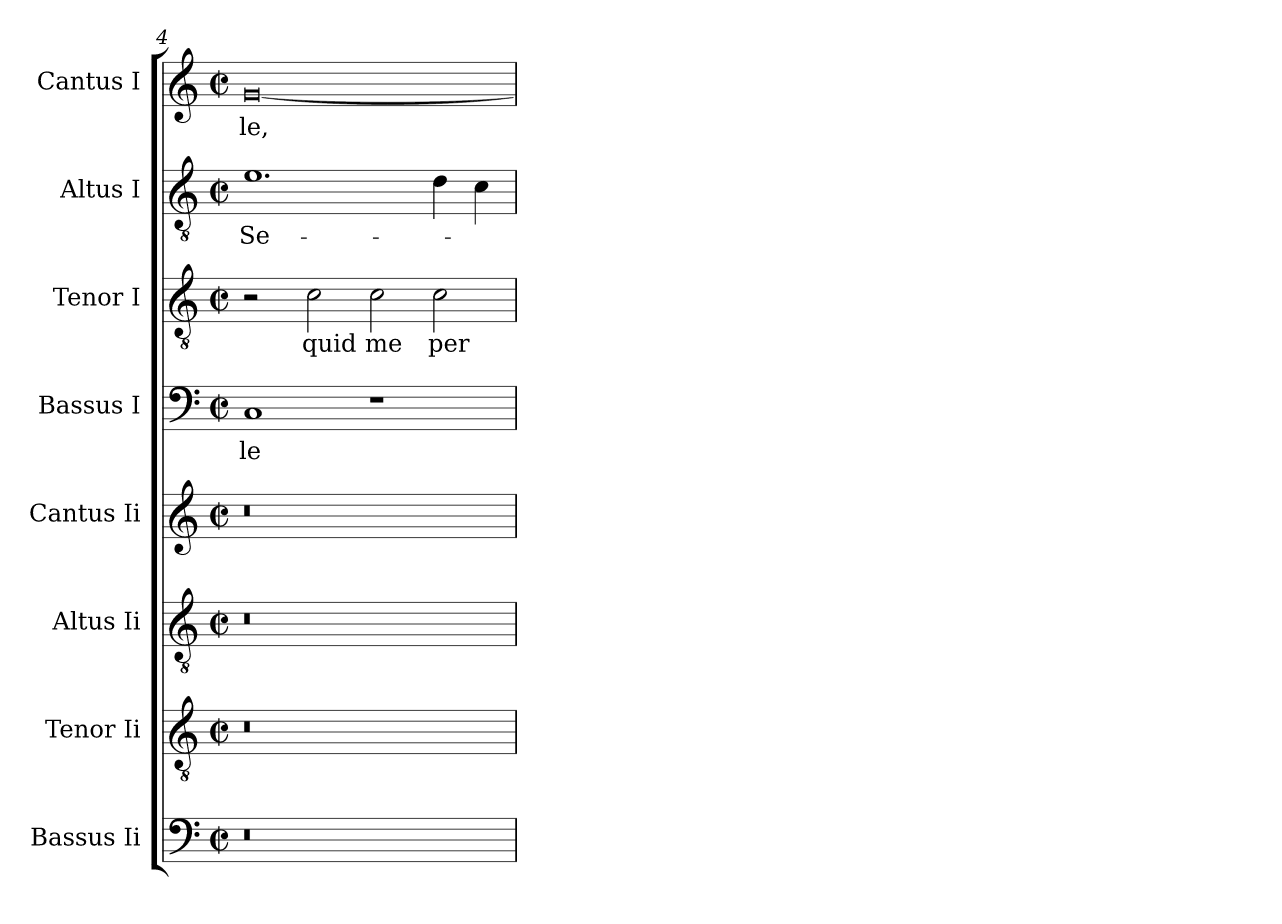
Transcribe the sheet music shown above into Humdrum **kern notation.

**kern	**kern	**kern	**kern	**kern	**text	**kern	**text	**kern	**text	**kern	**text
*part8	*part7	*part6	*part5	*part4	*part4	*part3	*part3	*part2	*part2	*part1	*part1
*staff8	*staff7	*staff6	*staff5	*staff4	*staff4	*staff3	*staff3	*staff2	*staff2	*staff1	*staff1
*I"Bassus Ii	*I"Tenor Ii	*I"Altus Ii	*I"Cantus Ii	*I"Bassus I	*	*I"Tenor I	*	*I"Altus I	*	*I"Cantus I	*
*clefF4	*clefGv2	*clefGv2	*clefG2	*clefF4	*	*clefGv2	*	*clefGv2	*	*clefG2	*
*M2/2	*M2/2	*M2/2	*M2/2	*M2/2	*	*M2/2	*	*M2/2	*	*M2/2	*
*met(c|)	*met(c|)	*met(c|)	*met(c|)	*met(c|)	*	*met(c|)	*	*met(c|)	*	*met(c|)	*
=4	=4	=4	=4	=4	=4	=4	=4	=4	=4	=4	=4
!	!	!	!	!	!LO:LY:b:cj	!	!	!	!LO:LY:b:cj	!	!LO:LY:b:cj
0r	0r	0r	0r	1C	-le	2r	.	1.e	-Se-	[<0g	-le,
!	!	!	!	!	!	!	!LO:LY:b:cj	!	!	!	!
.	.	.	.	.	.	2c\	quid	.	.	.	.
!	!	!	!	!	!	!	!LO:LY:b:cj	!	!	!	!
.	.	.	.	1r	.	2c\	me	.	.	.	.
!	!	!	!	!	!	!	!LO:LY:b:cj	!	!	!	!
.	.	.	.	.	.	2c\	per	4d\	.	.	.
.	.	.	.	.	.	.	.	4c\	.	.	.
=	=	=	=	=	=	=	=	=	=	=	=
*-	*-	*-	*-	*-	*-	*-	*-	*-	*-	*-	*-
